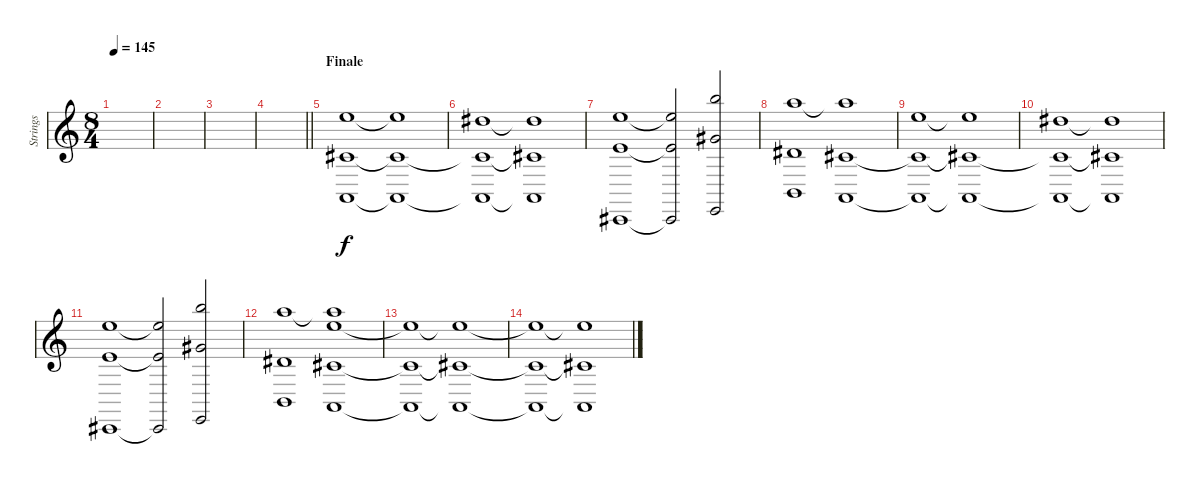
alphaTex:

\track ("Strings" "Strings") {instrument stringensemble2}
\staff {score}
\tuning (E5 B4 G4 D4 A3 Db2) {hide}
\ts (8 4)
\tempo 145
\clef g2
\ks c
|
|
|
\barLineRight lightlight
|
\section ("" "Finale")
(0.1 4.5 8.6).1{volume 16} (0.1{t} 4.5{t} 8.6{t}).1 |
(4.2 4.5{t} 8.6{t}).1 (4.2{t} 4.5{t} 8.6{t}).1 |
(0.1 2.4 0.6).1 (0.1{t} 2.4{t} 0.6{t}).2 (7.1 6.4 3.6).2 |
(5.1 1.4 10.6).1 (5.1{t} 4.5 8.6).1 |
(0.1 4.5{t} 8.6{t}).1 (0.1{t} 4.5{t} 8.6{t}).1 |
(4.2 4.5{t} 8.6{t}).1 (4.2{t} 4.5{t} 8.6{t}).1 |
(0.1 2.4 0.6).1 (0.1{t} 2.4{t} 0.6{t}).2 (7.1 6.4 3.6).2 |
(5.1 1.4 10.6).1 (5.1{t} 9.3 4.5 8.6).1 |
(9.3{t} 4.5{t} 8.6{t}).1 (9.3{t} 4.5{t} 8.6{t}).1 |
(9.3{t} 4.5{t} 8.6{t}).1 (9.3{t} 4.5{t} 8.6{t}).1
